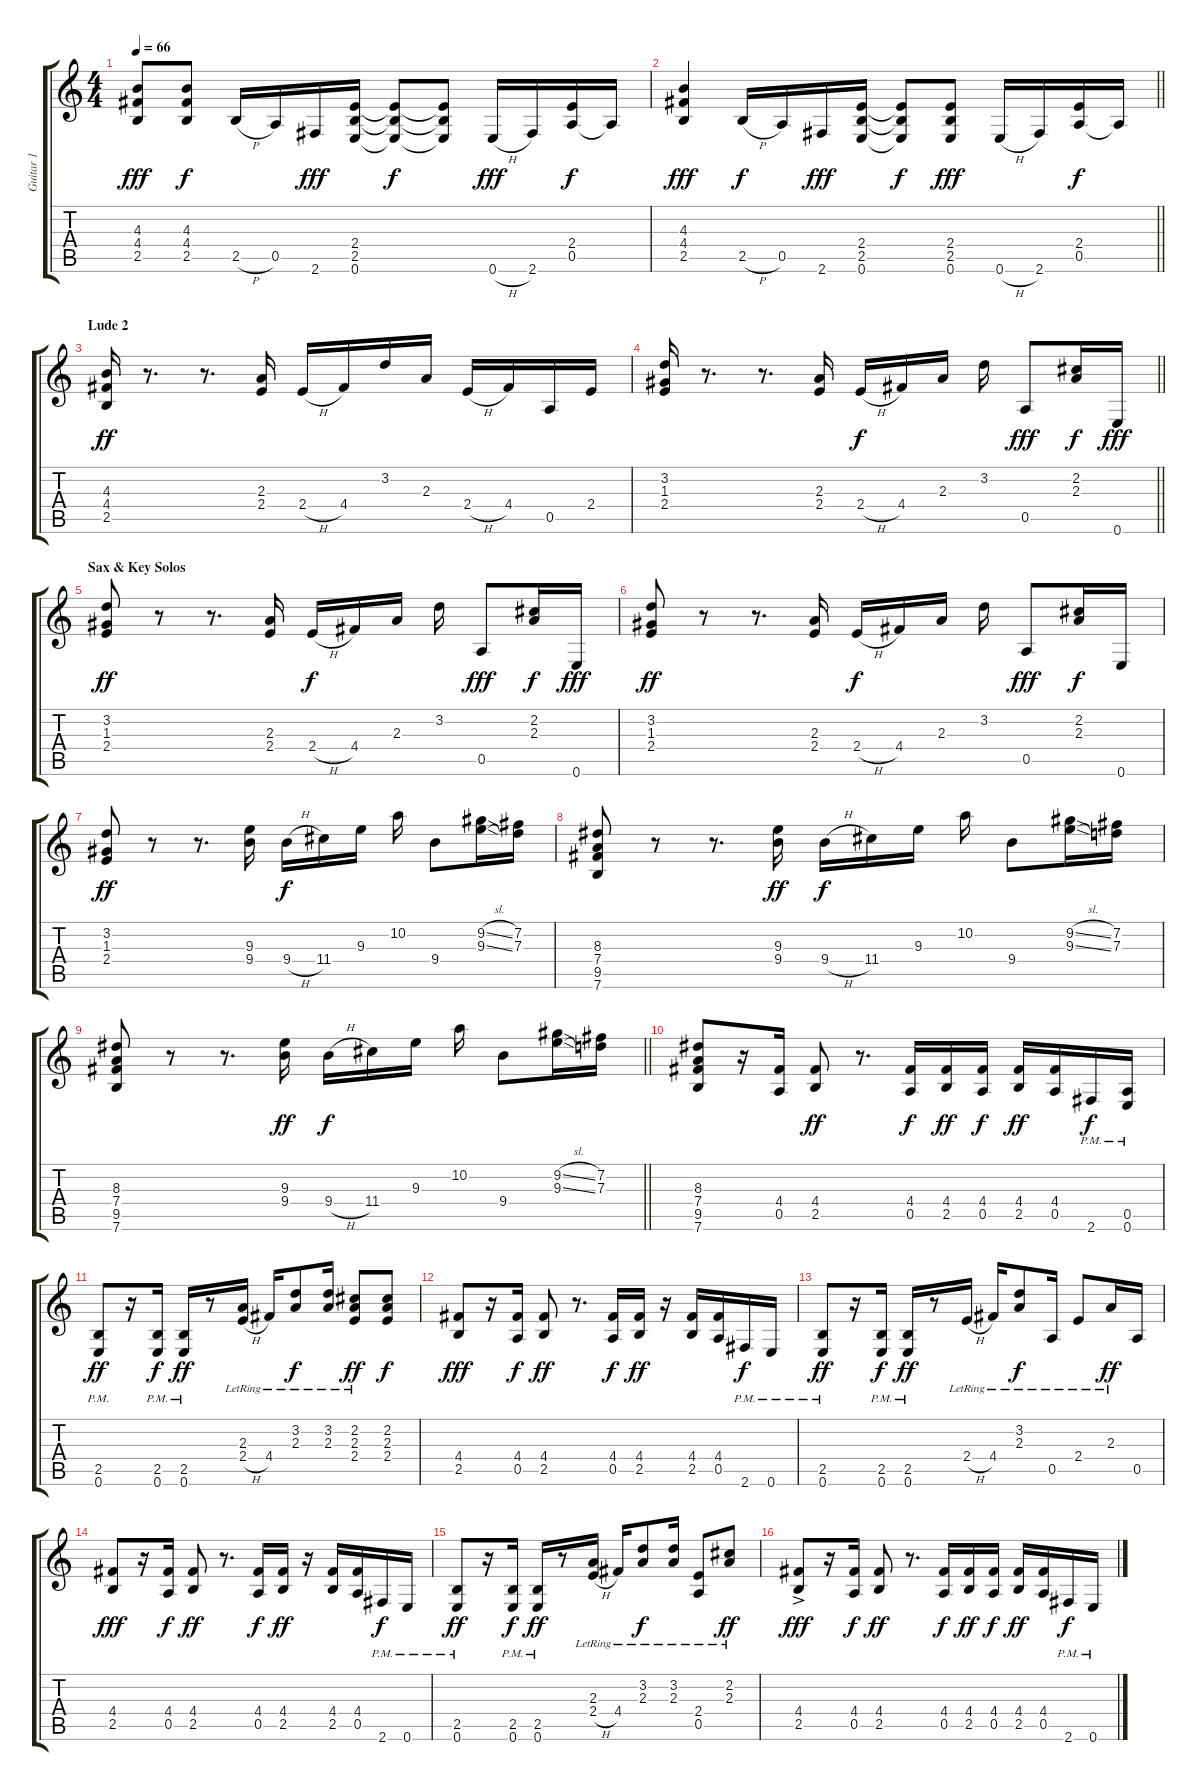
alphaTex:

\track ("Guitar 1" "Guitar 1") {instrument overdrivenguitar}
\staff {score tabs}
\tuning (E4 B3 G3 D3 A2 E2) {hide}
\ts (4 4)
\tempo 66
\clef g2
\ks c
(4.3 4.4 2.5).8{dy fff} (4.3 4.4 2.5).8{dy f} 2.5{h}.16 0.5.16 2.6.16{dy fff} (2.4 2.5 0.6).16 (2.4{t} 2.5{t} 0.6{t}).8{dy f} (2.4{t} 2.5{t} 0.6{t}).8 0.6{h}.16{dy fff} 2.6.16 (2.4 0.5).16{dy f} 0.5{t}.16 |
\barLineRight lightlight
(4.3 4.4 2.5).4{dy fff} 2.5{h}.16{dy f} 0.5.16 2.6.16{dy fff} (2.4 2.5 0.6).16 (2.4{t} 2.5{t} 0.6{t}).8{dy f} (2.4 2.5 0.6).8{dy fff} 0.6{h}.16 2.6.16 (2.4 0.5).16{dy f} 0.5{t}.16 |
\section ("" "Lude 2")
(4.3 4.4 2.5).16{dy ff} r.8{d} r.8{d} (2.3 2.4).16 2.4{h}.16 4.4.16 3.2.16 2.3.16 2.4{h}.16 4.4.16 0.5.16 2.4.16 |
\barLineRight lightlight
(3.2 1.3 2.4).16 r.8{d} r.8{d} (2.3 2.4).16 2.4{h}.16{dy f beam merge} 4.4.16 2.3.16{beam split} 3.2.16 0.5.8{dy fff beam merge} (2.2 2.3).16{dy f} 0.6.16{dy fff} |
\section ("" "Sax & Key Solos")
(3.2 1.3 2.4).8{dy ff} r.8 r.8{d} (2.3 2.4).16 2.4{h}.16{dy f beam merge} 4.4.16 2.3.16{beam split} 3.2.16 0.5.8{dy fff beam merge} (2.2 2.3).16{dy f} 0.6.16{dy fff} |
(3.2 1.3 2.4).8{dy ff} r.8 r.8{d} (2.3 2.4).16 2.4{h}.16{dy f beam merge} 4.4.16 2.3.16{beam split} 3.2.16 0.5.8{dy fff beam merge} (2.2 2.3).16{dy f} 0.6.16 |
(3.2 1.3 2.4).8{dy ff} r.8 r.8{d} (9.3 9.4).16 9.4{h}.16{dy f beam merge} 11.4.16 9.3.16{beam split} 10.2.16 9.4.8{beam merge} (9.2{sl} 9.3{sl}).16 (7.2 7.3).16 |
(8.3 7.4 9.5 7.6).8 r.8 r.8{d} (9.3 9.4).16{dy ff} 9.4{h}.16{dy f beam merge} 11.4.16 9.3.16{beam split} 10.2.16 9.4.8{beam merge} (9.2{sl} 9.3{sl}).16 (7.2 7.3).16 |
\barLineRight lightlight
(8.3 7.4 9.5 7.6).8 r.8 r.8{d} (9.3 9.4).16{dy ff} 9.4{h}.16{dy f beam merge} 11.4.16 9.3.16{beam split} 10.2.16 9.4.8{beam merge} (9.2{sl} 9.3{sl}).16 (7.2 7.3).16 |
(8.3 7.4 9.5 7.6).8 r.16 (4.4 0.5).16 (4.4 2.5).8{dy ff} r.8{d} (4.4 0.5).16{dy f} (4.4 2.5).16{dy ff} (4.4 0.5).16{dy f} (4.4 2.5).16{dy ff} (4.4 0.5).16 2.6{pm}.16{dy f} (0.5{pm} 0.6{pm}).16 |
(2.5{pm} 0.6{pm}).8{dy ff} r.16 (2.5{pm} 0.6{pm}).16{dy f} (2.5{pm} 0.6{pm}).16{dy ff} r.8 (2.3{lr} 2.4{h lr}).16 4.4{lr}.16 (3.2{lr} 2.3{lr}).8{dy f} (3.2{lr} 2.3{lr}).16 (2.2{lr} 2.3{lr} 2.4{lr}).8{dy ff} (2.2 2.3 2.4).8{dy f} |
(4.4 2.5).8{dy fff} r.16 (4.4 0.5).16{dy f} (4.4 2.5).8{dy ff} r.8{d} (4.4 0.5).16{dy f} (4.4 2.5).16{dy ff} r.16 (4.4 2.5).16 (4.4 0.5).16 2.6{pm}.16{dy f} 0.6{pm}.16 |
(2.5{pm} 0.6{pm}).8{dy ff} r.16 (2.5{pm} 0.6{pm}).16{dy f} (2.5{pm} 0.6{pm}).16{dy ff} r.8 2.4{h lr}.16 4.4{lr}.16 (3.2 2.3{lr}).8{dy f} 0.5{lr}.16 2.4{lr}.8 2.3{lr}.16{dy ff} 0.5.16 |
(4.4 2.5).8{dy fff} r.16 (4.4 0.5).16{dy f} (4.4 2.5).8{dy ff} r.8{d} (4.4 0.5).16{dy f} (4.4 2.5).16{dy ff} r.16 (4.4 2.5).16 (4.4 0.5).16 2.6{pm}.16{dy f} 0.6{pm}.16 |
(2.5{pm} 0.6{pm}).8{dy ff} r.16 (2.5{pm} 0.6{pm}).16{dy f} (2.5{pm} 0.6{pm}).16{dy ff} r.8 (2.3{lr} 2.4{h lr}).16 4.4{lr}.16 (3.2{lr} 2.3{lr}).8{dy f} (3.2{lr} 2.3{lr}).16 (2.4{lr} 0.5{lr}).8 (2.2{lr} 2.3{lr}).8{dy ff} |
(4.4{ac} 2.5{ac}).8{dy fff} r.16 (4.4 0.5).16{dy f} (4.4 2.5).8{dy ff} r.8{d} (4.4 0.5).16{dy f} (4.4 2.5).16{dy ff} (4.4 0.5).16{dy f} (4.4 2.5).16{dy ff} (4.4 0.5).16 2.6{pm}.16{dy f} 0.6{pm}.16
